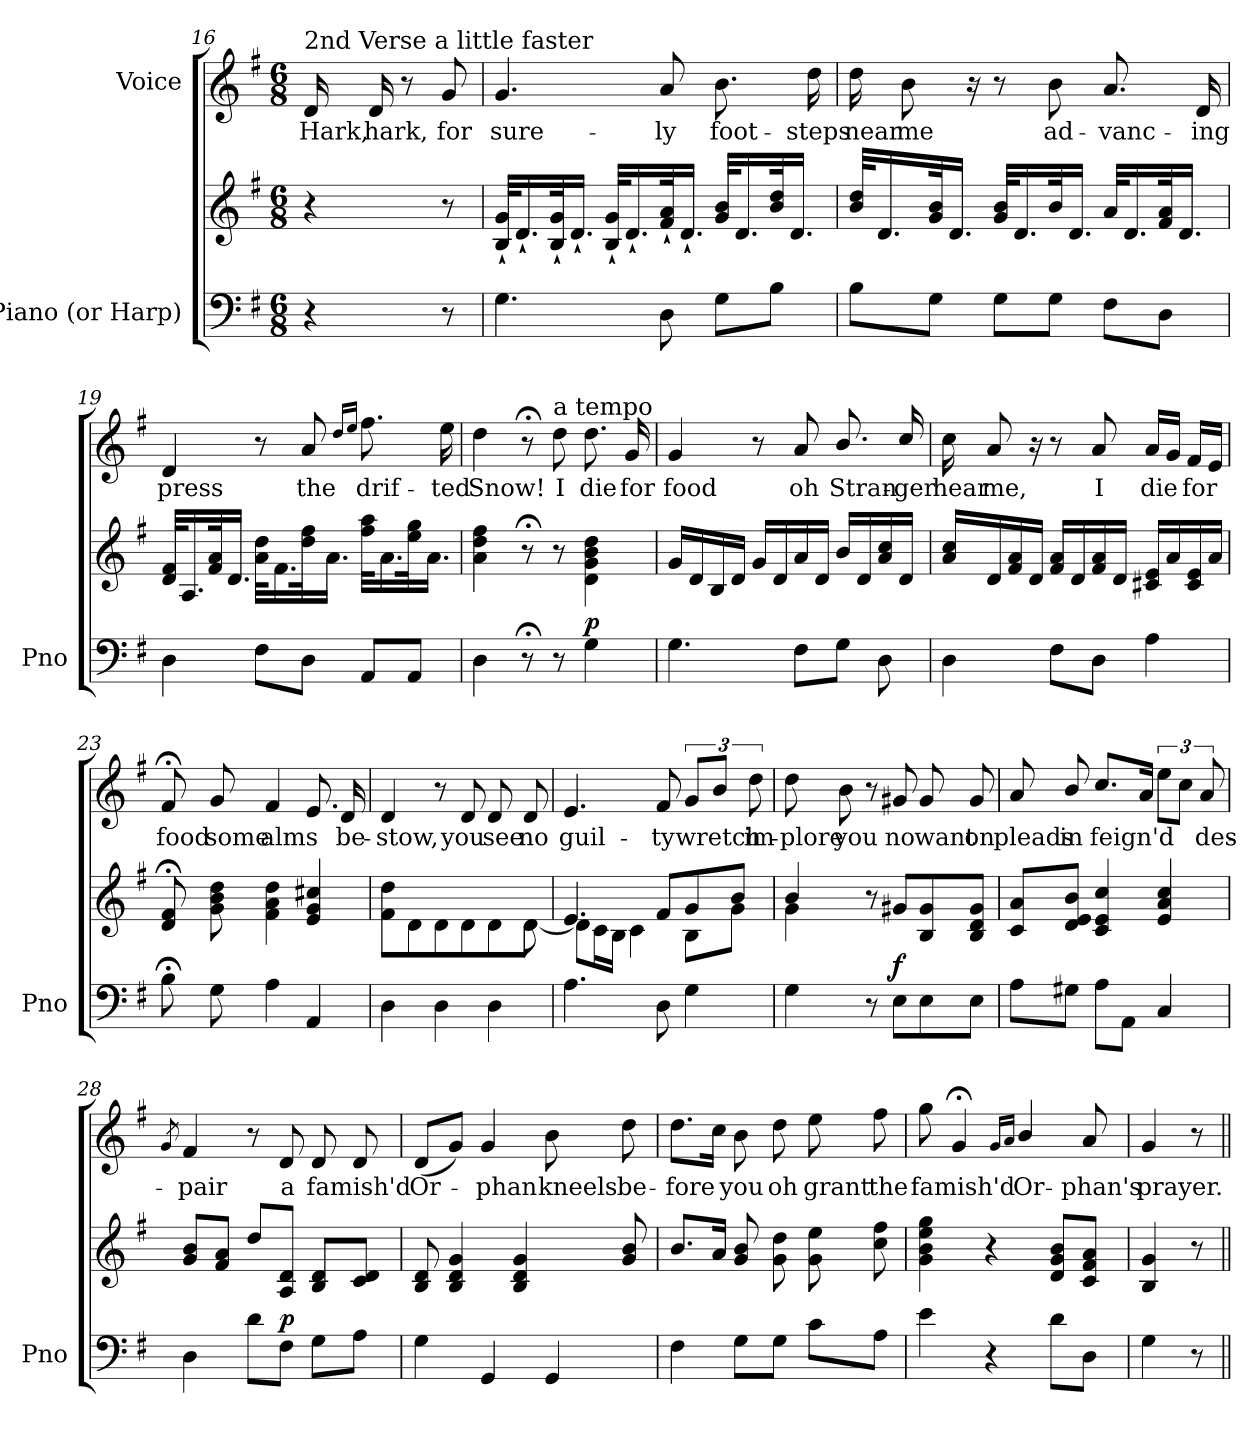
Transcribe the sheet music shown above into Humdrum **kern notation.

**kern	**kern	**dynam	**kern	**text
*part2	*part2	*part2	*part1	*part1
*staff3	*staff2	*staff2/3	*staff1	*staff1
*I"Piano (or Harp)	*	*	*I"Voice	*
*I'Pno	*	*	*	*
*clefF4	*clefG2	*	*clefG2	*
*k[f#]	*k[f#]	*	*k[f#]	*
*M6/8	*M6/8	*	*M6/8	*
=16X1	=16X1	=16X1	=16X1	=16X1
!	!	!	!LO:TX:a:t=2nd Verse  a little faster	!
4r	4r	.	16d/	Hark,
.	.	.	16d/	hark,
.	.	.	8r	.
8r	8r	.	8g/	for
=17	=17	=17	=17	=17
4.G\	32B/` 32g/`KLL	.	4.g/	sure-
.	16.d`/	.	.	.
.	32B/` 32g/`K	.	.	.
.	16.d`/JJ	.	.	.
.	32B/` 32g/`KLL	.	.	.
.	16.d`/	.	.	.
8D\	32f#/` 32a/`K	.	8a/	-ly
.	16.d`/JJ	.	.	.
8G\L	32g/ 32b/KLL	.	8.b\	foot-
.	16.d/	.	.	.
8B\J	32b/ 32dd/K	.	.	.
.	16.d/JJ	.	.	.
.	.	.	16dd\	-steps
=18	=18	=18	=18	=18
8B\L	32b/ 32dd/KLL	.	16dd\	near
.	16.d/	.	.	.
.	.	.	8b\	me
8G\J	32g/ 32b/K	.	.	.
.	16.d/JJ	.	.	.
.	.	.	16r	.
8G\L	32g/ 32b/KLL	.	8r	.
.	16.d/	.	.	.
8G\J	32b/K	.	8b\	ad-
.	16.d/JJ	.	.	.
8F#\L	32a/KLL	.	8.a/	-vanc-
.	16.d/	.	.	.
8D\J	32f#/ 32a/K	.	.	.
.	16.d/JJ	.	.	.
.	.	.	16d/	-ing
=19	=19	=19	=19	=19
4D\	32d/ 32f#/KLL	.	4d/	press
.	16.A/	.	.	.
.	32f#/ 32a/K	.	.	.
.	16.d/JJ	.	.	.
8F#\L	32a\ 32dd\KLL	.	8r	.
.	16.f#\	.	.	.
8D\J	32dd\ 32ff#\K	.	8a/	the
.	16.a\JJ	.	.	.
.	.	.	16qdd/LL	.
.	.	.	16qee/JJ	.
8AA/L	32ff#\ 32aa\KLL	.	8.ff#\	drif-
.	16.a\	.	.	.
8AA/J	32ee\ 32gg\K	.	.	.
.	16.a\JJ	.	.	.
.	.	.	16ee\	-ted
=20	=20	=20	=20	=20
4D\	4a\ 4dd\ 4ff#\	.	4dd\	Snow!
8r;<	8r;<	.	8r;<	.
!	!	!	!LO:TX:a:t=a tempo	!
8r	8r	.	8dd\	I
!	!	!LO:DY:a=2	!	!
4G\	4d\ 4g\ 4b\ 4dd\	p	8.dd\	die
.	.	.	16g/	for
=21	=21	=21	=21	=21
4.G\	16g/LL	.	4g/	food
.	16d/	.	.	.
.	16B/	.	.	.
.	16d/JJ	.	.	.
.	16g/LL	.	8r	.
.	16d/	.	.	.
8F#\L	16a/	.	8a/	oh
.	16d/JJ	.	.	.
8G\J	16b/LL	.	8.b/	Stran-
.	16d/	.	.	.
8D\	16a/ 16cc/	.	.	.
.	16d/JJ	.	16cc/	-ger
=22	=22	=22	=22	=22
4D\	16a/ 16cc/LL	.	16cc\	hear
.	16d/	.	8a/	me,
.	16f#/ 16a/	.	.	.
.	16d/JJ	.	16r	.
8F#\L	16f#/ 16a/LL	.	8r	.
.	16d/	.	.	.
8D\J	16f#/ 16a/	.	8a/	I
.	16d/JJ	.	.	.
4A\	16c#X/ 16e/LL	.	16a/LL	die
.	16a/	.	16g/JJ	.
.	16c#/ 16e/	.	16f#/LL	for
.	16a/JJ	.	16e/JJ	.
=23	=23	=23	=23	=23
8B;<\	8d/;< 8f#/;<	.	8f#;</	food
8G\	8g\ 8b\ 8dd\	.	8g/	some
4A\	4f#\ 4a\ 4dd\	.	4f#/	alms
4AA/	4e/ 4g/ 4cc#X/	.	8.e/	.
.	.	.	16d/	be-
=24	=24	=24	=24	=24
*	*^	*	*	*
4D\	8f#\ 8dd\L	8ryy	.	4d/	-stow,
*	*v	*v	*	*	*
.	8d\	.	.	.
4D\	8d\	.	8r	.
.	8d\	.	8d/	you
4D\	8d\	.	8d/	see
*	*^	*	*	*
.	8d\J	[<8d	.	8d/	no
=25	=25	=25	=25	=25	=25
4.A\	4.e/	8d\L]	.	4.e/	guil-
.	.	16c\L	.	.	.
.	.	16B\JJ	.	.	.
.	.	4c\	.	.	.
8D\	8f#/L	.	.	8f#/	-ty
4G\	8g/	8B\L	.	12g/L	-wretch
.	.	.	.	12b/J	.
.	8b/J	8g\J	.	.	.
.	.	.	.	12dd\	im-
=26	=26	=26	=26	=26	=26
4G\	4b/	4g\	.	8dd\	-plore
.	.	.	.	8b\	you
8r	8r	2ryy	.	8r	.
!	!	!	!LO:DY:a=2	!	!
8E\L	8g#X/L	.	f	8g#X/	no
8E\	8B/ 8g#/	.	.	8g#/	want
8E\J	8B/ 8d/ 8g#/J	.	.	8g#/	on
*	*v	*v	*	*	*
=27	=27	=27	=27	=27
8A\L	8c/ 8a/L	.	8a/	pleads
8G#X\J	8d/ 8e/ 8b/J	.	8b/	in
8A\L	4c/ 4e/ 4cc/	.	8.cc/L	feign'd
8AA\J	.	.	.	.
.	.	.	16a/Jk	.
4C/	4e/ 4a/ 4cc/	.	12ee\L	.
.	.	.	12cc\J	.
.	.	.	12a/	des-
=28	=28	=28	=28	=28
.	.	.	8qg/	.
4D\	8g/ 8b/L	.	4f#/	-pair
.	8f#/ 8a/J	.	.	.
8d\L	8dd/L	.	8r	.
!	!	!LO:DY:a=2	!	!
8F#\J	8A/ 8d/J	p	8d/	a
8G\L	8B/ 8d/L	.	8d/	-famish'd
8A\J	8c/ 8d/J	.	8d/	.
=29	=29	=29	=29	=29
4G\	8B/ 8d/	.	(8d/L	-Or-
.	4B/ 4d/ 4g/	.	8g/J)	.
4GG/	.	.	4g/	-phan
.	4B/ 4d/ 4g/	.	.	.
4GG/	.	.	8b\	kneels
.	8g/ 8b/	.	8dd\	be-
=30	=30	=30	=30	=30
4F#\	8.b/L	.	8.dd\L	-fore
.	16a/Jk	.	16cc\Jk	.
8G\L	8g/ 8b/	.	8b\	you
8G\J	8g\ 8dd\	.	8dd\	oh
8c\L	8g\ 8ee\	.	8ee\	grant
8A\J	8cc\ 8ff#\	.	8ff#\	the
=31	=31	=31	=31	=31
4e\	4g\ 4b\ 4ee\ 4gg\	.	8gg\	famish'd
.	.	.	4g;</	.
4r	4r	.	.	.
.	.	.	16qg/LL	.
.	.	.	16qa/JJ	.
.	.	.	4b/	Or-
8d\L	8d/ 8g/ 8b/L	.	.	.
8D\J	8c/ 8f#/ 8a/J	.	8a/	-phan's
=32	=32	=32	=32	=32
4G\	4B/ 4g/	.	4g/	prayer.
8r	8r	.	8r	.
=||	=||	=||	=||	=||
*-	*-	*-	*-	*-
